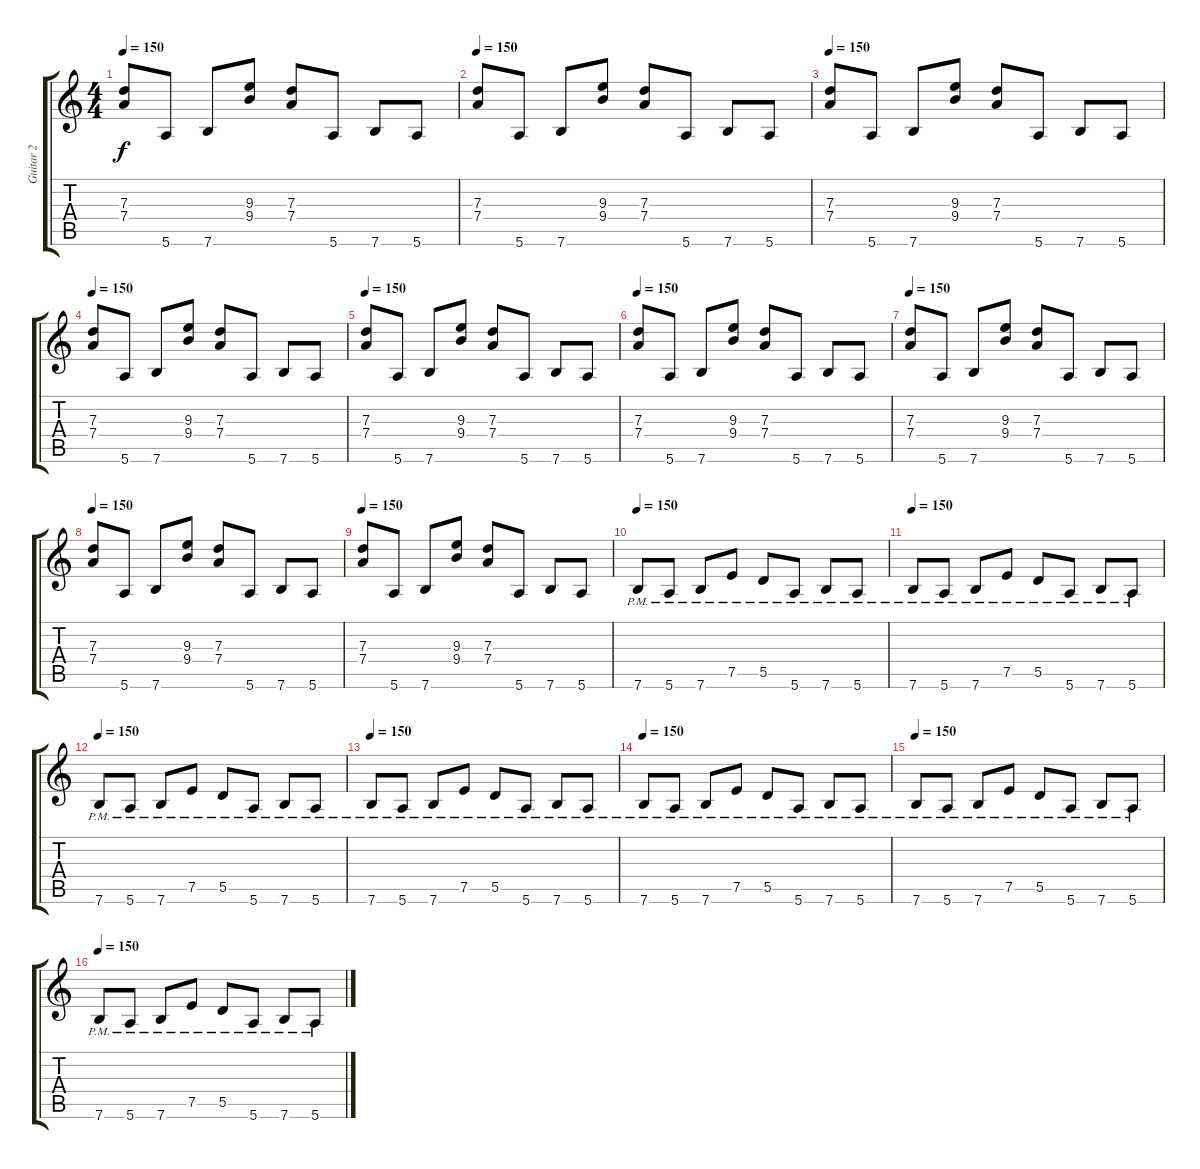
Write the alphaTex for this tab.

\track ("Guitar 2" "Guitar 2") {instrument distortionguitar}
\staff {score tabs}
\tuning (E4 B3 G3 D3 A2 E2) {hide}
\ts (4 4)
\tempo 150
\clef g2
\ks c
(7.3 7.4).8{dy f} 5.6.8 7.6.8 (9.3 9.4).8 (7.3 7.4).8 5.6.8 7.6.8 5.6.8 |
\tempo 150
(7.3 7.4).8 5.6.8 7.6.8 (9.3 9.4).8 (7.3 7.4).8 5.6.8 7.6.8 5.6.8 |
\tempo 150
(7.3 7.4).8 5.6.8 7.6.8 (9.3 9.4).8 (7.3 7.4).8 5.6.8 7.6.8 5.6.8 |
\tempo 150
(7.3 7.4).8 5.6.8 7.6.8 (9.3 9.4).8 (7.3 7.4).8 5.6.8 7.6.8 5.6.8 |
\tempo 150
(7.3 7.4).8 5.6.8 7.6.8 (9.3 9.4).8 (7.3 7.4).8 5.6.8 7.6.8 5.6.8 |
\tempo 150
(7.3 7.4).8 5.6.8 7.6.8 (9.3 9.4).8 (7.3 7.4).8 5.6.8 7.6.8 5.6.8 |
\tempo 150
(7.3 7.4).8 5.6.8 7.6.8 (9.3 9.4).8 (7.3 7.4).8 5.6.8 7.6.8 5.6.8 |
\tempo 150
(7.3 7.4).8 5.6.8 7.6.8 (9.3 9.4).8 (7.3 7.4).8 5.6.8 7.6.8 5.6.8 |
\tempo 150
(7.3 7.4).8 5.6.8 7.6.8 (9.3 9.4).8 (7.3 7.4).8 5.6.8 7.6.8 5.6.8 |
\tempo 150
7.6{pm}.8 5.6{pm}.8 7.6{pm}.8 7.5{pm}.8 5.5{pm}.8 5.6{pm}.8 7.6{pm}.8 5.6{pm}.8 |
\tempo 150
7.6{pm}.8 5.6{pm}.8 7.6{pm}.8 7.5{pm}.8 5.5{pm}.8 5.6{pm}.8 7.6{pm}.8 5.6{pm}.8 |
\tempo 150
7.6{pm}.8 5.6{pm}.8 7.6{pm}.8 7.5{pm}.8 5.5{pm}.8 5.6{pm}.8 7.6{pm}.8 5.6{pm}.8 |
\tempo 150
7.6{pm}.8 5.6{pm}.8 7.6{pm}.8 7.5{pm}.8 5.5{pm}.8 5.6{pm}.8 7.6{pm}.8 5.6{pm}.8 |
\tempo 150
7.6{pm}.8 5.6{pm}.8 7.6{pm}.8 7.5{pm}.8 5.5{pm}.8 5.6{pm}.8 7.6{pm}.8 5.6{pm}.8 |
\tempo 150
7.6{pm}.8 5.6{pm}.8 7.6{pm}.8 7.5{pm}.8 5.5{pm}.8 5.6{pm}.8 7.6{pm}.8 5.6{pm}.8 |
\tempo 150
7.6{pm}.8 5.6{pm}.8 7.6{pm}.8 7.5{pm}.8 5.5{pm}.8 5.6{pm}.8 7.6{pm}.8 5.6{pm}.8
